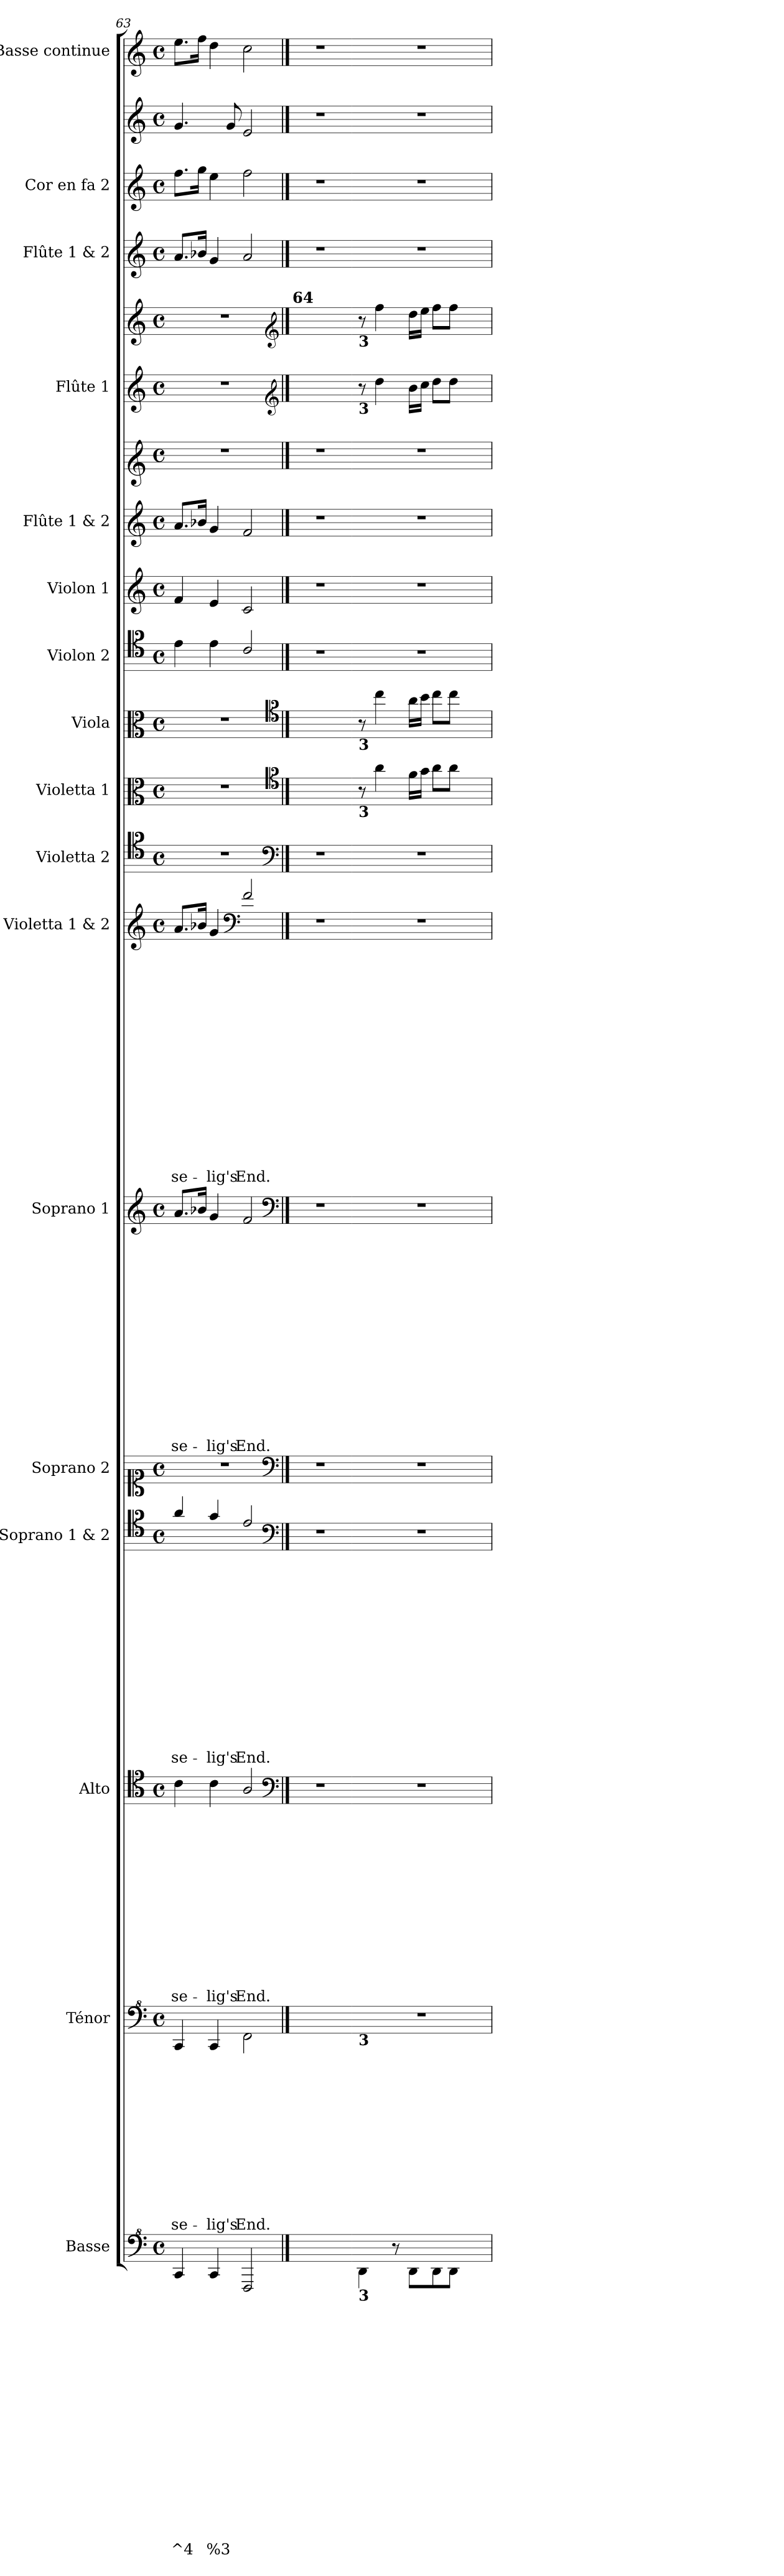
**kern	**text	**text	**text	**text	**text	**text	**text	**text	**text	**text	**text	**text	**text	**text	**text	**text	**text	**kern	**text	**text	**text	**text	**text	**text	**text	**text	**text	**text	**text	**text	**kern	**text	**text	**text	**text	**text	**text	**text	**text	**text	**text	**text	**text	**text	**kern	**text	**text	**text	**text	**text	**text	**text	**text	**text	**text	**text	**text	**text	**text	**kern	**kern	**text	**text	**text	**text	**text	**text	**text	**text	**text	**text	**text	**text	**text	**text	**text	**kern	**text	**text	**text	**text	**text	**text	**text	**text	**text	**text	**text	**text	**text	**text	**text	**text	**kern	**kern	**kern	**kern	**kern	**kern	**kern	**kern	**kern	**kern	**kern	**kern	**kern
*part17	*part17	*part17	*part17	*part17	*part17	*part17	*part17	*part17	*part17	*part17	*part17	*part17	*part17	*part17	*part17	*part17	*part17	*part16	*part16	*part16	*part16	*part16	*part16	*part16	*part16	*part16	*part16	*part16	*part16	*part16	*part15	*part15	*part15	*part15	*part15	*part15	*part15	*part15	*part15	*part15	*part15	*part15	*part15	*part15	*part14	*part14	*part14	*part14	*part14	*part14	*part14	*part14	*part14	*part14	*part14	*part14	*part14	*part14	*part14	*part13	*part12	*part12	*part12	*part12	*part12	*part12	*part12	*part12	*part12	*part12	*part12	*part12	*part12	*part12	*part12	*part12	*part11	*part11	*part11	*part11	*part11	*part11	*part11	*part11	*part11	*part11	*part11	*part11	*part11	*part11	*part11	*part11	*part11	*part10	*part9	*part8	*part7	*part6	*part5	*part5	*part4	*part4	*part3	*part2	*part2	*part1
*staff20	*staff20	*staff20	*staff20	*staff20	*staff20	*staff20	*staff20	*staff20	*staff20	*staff20	*staff20	*staff20	*staff20	*staff20	*staff20	*staff20	*staff20	*staff19	*staff19	*staff19	*staff19	*staff19	*staff19	*staff19	*staff19	*staff19	*staff19	*staff19	*staff19	*staff19	*staff18	*staff18	*staff18	*staff18	*staff18	*staff18	*staff18	*staff18	*staff18	*staff18	*staff18	*staff18	*staff18	*staff18	*staff17	*staff17	*staff17	*staff17	*staff17	*staff17	*staff17	*staff17	*staff17	*staff17	*staff17	*staff17	*staff17	*staff17	*staff17	*staff16	*staff15	*staff15	*staff15	*staff15	*staff15	*staff15	*staff15	*staff15	*staff15	*staff15	*staff15	*staff15	*staff15	*staff15	*staff15	*staff15	*staff14	*staff14	*staff14	*staff14	*staff14	*staff14	*staff14	*staff14	*staff14	*staff14	*staff14	*staff14	*staff14	*staff14	*staff14	*staff14	*staff14	*staff13	*staff12	*staff11	*staff10	*staff9	*staff8	*staff7	*staff6	*staff5	*staff4	*staff3	*staff2	*staff1
*I"Basse	*	*	*	*	*	*	*	*	*	*	*	*	*	*	*	*	*	*I"Ténor	*	*	*	*	*	*	*	*	*	*	*	*	*I"Alto	*	*	*	*	*	*	*	*	*	*	*	*	*	*I"Soprano 1 & 2	*	*	*	*	*	*	*	*	*	*	*	*	*	*	*I"Soprano 2	*I"Soprano 1	*	*	*	*	*	*	*	*	*	*	*	*	*	*	*	*I"Violetta 1 & 2	*	*	*	*	*	*	*	*	*	*	*	*	*	*	*	*	*I"Violetta 2	*I"Violetta 1	*I"Viola	*I"Violon 2	*I"Violon 1	*I"Flûte 1 & 2	*	*I"Flûte 1	*	*I"Flûte 1 & 2	*I"Cor en fa 2	*	*I"Basse continue
*I'Bas	*	*	*	*	*	*	*	*	*	*	*	*	*	*	*	*	*	*I'T	*	*	*	*	*	*	*	*	*	*	*	*	*I'A	*	*	*	*	*	*	*	*	*	*	*	*	*	*I'Pno	*	*	*	*	*	*	*	*	*	*	*	*	*	*	*I'S 2	*I'S 1	*	*	*	*	*	*	*	*	*	*	*	*	*	*	*	*	*	*	*	*	*	*	*	*	*	*	*	*	*	*	*	*	*I'Vta 2	*I'Vta 1	*I'Vla	*I'Vln 2	*I'Vln 1	*I'Vln 1	*	*I'Fl 1	*	*	*I'Cor 2	*	*I'BC
*clefF^4	*	*	*	*	*	*	*	*	*	*	*	*	*	*	*	*	*	*clefF^4	*	*	*	*	*	*	*	*	*	*	*	*	*clefC4	*	*	*	*	*	*	*	*	*	*	*	*	*	*clefC5	*	*	*	*	*	*	*	*	*	*	*	*	*	*	*clefC1	*clefG2	*	*	*	*	*	*	*	*	*	*	*	*	*	*	*	*clefG2	*	*	*	*	*	*	*	*	*	*	*	*	*	*	*	*	*clefC5	*clefC3	*clefC3	*clefC5	*clefG2	*clefG2	*clefG1	*clefG2	*clefG2	*clefG2	*clefG2	*clefG2	*clefG2
*ITrd7c12	*	*	*	*	*	*	*	*	*	*	*	*	*	*	*	*	*	*	*	*	*	*	*	*	*	*	*	*	*	*	*	*	*	*	*	*	*	*	*	*	*	*	*	*	*	*	*	*	*	*	*	*	*	*	*	*	*	*	*	*	*	*	*	*	*	*	*	*	*	*	*	*	*	*	*	*	*	*	*	*	*	*	*	*	*	*	*	*	*	*	*	*	*	*	*	*	*	*	*	*	*	*	*	*	*ITrd4c7	*ITrd4c7
*k[]	*	*	*	*	*	*	*	*	*	*	*	*	*	*	*	*	*	*k[]	*	*	*	*	*	*	*	*	*	*	*	*	*k[]	*	*	*	*	*	*	*	*	*	*	*	*	*	*k[]	*	*	*	*	*	*	*	*	*	*	*	*	*	*	*k[]	*k[]	*	*	*	*	*	*	*	*	*	*	*	*	*	*	*	*k[]	*	*	*	*	*	*	*	*	*	*	*	*	*	*	*	*	*k[]	*k[]	*k[]	*k[]	*k[]	*k[]	*k[]	*k[]	*k[]	*k[]	*k[]	*k[b-]	*k[b-]
*C:	*	*	*	*	*	*	*	*	*	*	*	*	*	*	*	*	*	*C:	*	*	*	*	*	*	*	*	*	*	*	*	*C:	*	*	*	*	*	*	*	*	*	*	*	*	*	*C:	*	*	*	*	*	*	*	*	*	*	*	*	*	*	*C:	*C:	*	*	*	*	*	*	*	*	*	*	*	*	*	*	*	*C:	*	*	*	*	*	*	*	*	*	*	*	*	*	*	*	*	*C:	*C:	*C:	*C:	*C:	*C:	*C:	*C:	*C:	*C:	*C:	*F:	*F:
*M4/4	*	*	*	*	*	*	*	*	*	*	*	*	*	*	*	*	*	*M4/4	*	*	*	*	*	*	*	*	*	*	*	*	*M4/4	*	*	*	*	*	*	*	*	*	*	*	*	*	*M4/4	*	*	*	*	*	*	*	*	*	*	*	*	*	*	*M4/4	*M4/4	*	*	*	*	*	*	*	*	*	*	*	*	*	*	*	*M4/4	*	*	*	*	*	*	*	*	*	*	*	*	*	*	*	*	*M4/4	*M4/4	*M4/4	*M4/4	*M4/4	*M4/4	*M4/4	*M4/4	*M4/4	*M4/4	*M4/4	*M4/4	*M4/4
*met(c)	*	*	*	*	*	*	*	*	*	*	*	*	*	*	*	*	*	*met(c)	*	*	*	*	*	*	*	*	*	*	*	*	*met(c)	*	*	*	*	*	*	*	*	*	*	*	*	*	*met(c)	*	*	*	*	*	*	*	*	*	*	*	*	*	*	*met(c)	*met(c)	*	*	*	*	*	*	*	*	*	*	*	*	*	*	*	*met(c)	*	*	*	*	*	*	*	*	*	*	*	*	*	*	*	*	*met(c)	*met(c)	*met(c)	*met(c)	*met(c)	*met(c)	*met(c)	*met(c)	*met(c)	*met(c)	*met(c)	*met(c)	*met(c)
=63	=63	=63	=63	=63	=63	=63	=63	=63	=63	=63	=63	=63	=63	=63	=63	=63	=63	=63	=63	=63	=63	=63	=63	=63	=63	=63	=63	=63	=63	=63	=63	=63	=63	=63	=63	=63	=63	=63	=63	=63	=63	=63	=63	=63	=63	=63	=63	=63	=63	=63	=63	=63	=63	=63	=63	=63	=63	=63	=63	=63	=63	=63	=63	=63	=63	=63	=63	=63	=63	=63	=63	=63	=63	=63	=63	=63	=63	=63	=63	=63	=63	=63	=63	=63	=63	=63	=63	=63	=63	=63	=63	=63	=63	=63	=63	=63	=63	=63	=63	=63	=63	=63	=63	=63	=63	=63
4CC/	.	.	.	.	.	.	.	.	.	.	.	.	.	.	.	.	^4	4C/	.	.	.	.	.	.	.	.	.	.	.	se-	4c\	.	.	.	.	.	.	.	.	.	.	.	.	se-	4f/	.	.	.	.	.	.	.	.	.	.	.	.	.	se-	1r	8.a/L	.	.	.	.	.	.	.	.	.	.	.	.	.	.	se-	8.a/L	.	.	.	.	.	.	.	.	.	.	.	.	.	.	.	se-	1r	1r	1r	4c\	4f/	8.a/L	1r	1r	1r	8.a/L	8.ff\L	4.c/	8.a\L
.	.	.	.	.	.	.	.	.	.	.	.	.	.	.	.	.	.	.	.	.	.	.	.	.	.	.	.	.	.	.	.	.	.	.	.	.	.	.	.	.	.	.	.	.	.	.	.	.	.	.	.	.	.	.	.	.	.	.	.	.	16b-/Jk	.	.	.	.	.	.	.	.	.	.	.	.	.	.	.	16b-/Jk	.	.	.	.	.	.	.	.	.	.	.	.	.	.	.	.	.	.	.	.	.	16b-/Jk	.	.	.	16b-/Jk	16gg\Jk	.	16b-\Jk
4CC/	.	.	.	.	.	.	.	.	.	.	.	.	.	.	.	.	%3	4C/	.	.	.	.	.	.	.	.	.	.	.	-lig's	4c\	.	.	.	.	.	.	.	.	.	.	.	.	-lig's	4e/	.	.	.	.	.	.	.	.	.	.	.	.	.	-lig's	.	4g/	.	.	.	.	.	.	.	.	.	.	.	.	.	.	-lig's	4g/	.	.	.	.	.	.	.	.	.	.	.	.	.	.	.	-lig's	.	.	.	4c\	4e/	4g/	.	.	.	4g/	4ee\	.	4g\
.	.	.	.	.	.	.	.	.	.	.	.	.	.	.	.	.	.	.	.	.	.	.	.	.	.	.	.	.	.	.	.	.	.	.	.	.	.	.	.	.	.	.	.	.	.	.	.	.	.	.	.	.	.	.	.	.	.	.	.	.	.	.	.	.	.	.	.	.	.	.	.	.	.	.	.	.	.	.	.	.	.	.	.	.	.	.	.	.	.	.	.	.	.	.	.	.	.	.	.	.	.	.	.	.	8c/	.
*	*	*	*	*	*	*	*	*	*	*	*	*	*	*	*	*	*	*	*	*	*	*	*	*	*	*	*	*	*	*	*	*	*	*	*	*	*	*	*	*	*	*	*	*	*	*	*	*	*	*	*	*	*	*	*	*	*	*	*	*	*	*	*	*	*	*	*	*	*	*	*	*	*	*	*	*	*clefF4	*	*	*	*	*	*	*	*	*	*	*	*	*	*	*	*	*	*	*	*	*	*	*	*	*	*	*	*	*
2FFF/	.	.	.	.	.	.	.	.	.	.	.	.	.	.	.	.	.	2F\	.	.	.	.	.	.	.	.	.	.	.	End.	2A/	.	.	.	.	.	.	.	.	.	.	.	.	End.	2c/	.	.	.	.	.	.	.	.	.	.	.	.	.	End.	.	2f/	.	.	.	.	.	.	.	.	.	.	.	.	.	.	End.	2f/	.	.	.	.	.	.	.	.	.	.	.	.	.	.	.	End.	.	.	.	2A/	2c/	2f/	.	.	.	2a/	2ff\	2A/	2f\
*	*	*	*	*	*	*	*	*	*	*	*	*	*	*	*	*	*	*	*	*	*	*	*	*	*	*	*	*	*	*	*clefF4	*	*	*	*	*	*	*	*	*	*	*	*	*	*clefF4	*	*	*	*	*	*	*	*	*	*	*	*	*	*	*clefF4	*clefF4	*	*	*	*	*	*	*	*	*	*	*	*	*	*	*	*	*	*	*	*	*	*	*	*	*	*	*	*	*	*	*	*	*clefF4	*clefC5	*clefC5	*	*	*	*	*clefG1	*clefG1	*	*	*	*
!!LO:PB:g=z
==1X	==1X	==1X	==1X	==1X	==1X	==1X	==1X	==1X	==1X	==1X	==1X	==1X	==1X	==1X	==1X	==1X	==1X	==1X	==1X	==1X	==1X	==1X	==1X	==1X	==1X	==1X	==1X	==1X	==1X	==1X	==1X	==1X	==1X	==1X	==1X	==1X	==1X	==1X	==1X	==1X	==1X	==1X	==1X	==1X	==1X	==1X	==1X	==1X	==1X	==1X	==1X	==1X	==1X	==1X	==1X	==1X	==1X	==1X	==1X	==1X	==1X	==1X	==1X	==1X	==1X	==1X	==1X	==1X	==1X	==1X	==1X	==1X	==1X	==1X	==1X	==1X	==1X	==1X	==1X	==1X	==1X	==1X	==1X	==1X	==1X	==1X	==1X	==1X	==1X	==1X	==1X	==1X	==1X	==1X	==1X	==1X	==1X	==1X	==1X	==1X	==1X	==1X	==1X	==1X	==1X	==1X
!	!	!	!	!	!	!	!	!	!	!	!	!	!	!	!	!	!	!	!	!	!	!	!	!	!	!	!	!	!	!	!	!	!	!	!	!	!	!	!	!	!	!	!	!	!	!	!	!	!	!	!	!	!	!	!	!	!	!	!	!	!	!	!	!	!	!	!	!	!	!	!	!	!	!	!	!	!	!	!	!	!	!	!	!	!	!	!	!	!	!	!	!	!	!	!	!	!	!	!	!	!	!LO:TX:a:B:t=64	!	!	!	!
1ryy	.	.	.	.	.	.	.	.	.	.	.	.	.	.	.	.	.	1ryy	.	.	.	.	.	.	.	.	.	.	.	.	1r	.	.	.	.	.	.	.	.	.	.	.	.	.	1r	.	.	.	.	.	.	.	.	.	.	.	.	.	.	1r	1r	.	.	.	.	.	.	.	.	.	.	.	.	.	.	.	1r	.	.	.	.	.	.	.	.	.	.	.	.	.	.	.	.	1r	1ryy	1ryy	1r	1r	1r	1r	1ryy	1ryy	1r	1r	1r	1r
=64-	=64-	=64-	=64-	=64-	=64-	=64-	=64-	=64-	=64-	=64-	=64-	=64-	=64-	=64-	=64-	=64-	=64-	=64-	=64-	=64-	=64-	=64-	=64-	=64-	=64-	=64-	=64-	=64-	=64-	=64-	=64-	=64-	=64-	=64-	=64-	=64-	=64-	=64-	=64-	=64-	=64-	=64-	=64-	=64-	=64-	=64-	=64-	=64-	=64-	=64-	=64-	=64-	=64-	=64-	=64-	=64-	=64-	=64-	=64-	=64-	=64-	=64-	=64-	=64-	=64-	=64-	=64-	=64-	=64-	=64-	=64-	=64-	=64-	=64-	=64-	=64-	=64-	=64-	=64-	=64-	=64-	=64-	=64-	=64-	=64-	=64-	=64-	=64-	=64-	=64-	=64-	=64-	=64-	=64-	=64-	=64-	=64-	=64-	=64-	=64-	=64-	=64-	=64-	=64-	=64-	=64-
*k[]	*	*	*	*	*	*	*	*	*	*	*	*	*	*	*	*	*	*k[]	*	*	*	*	*	*	*	*	*	*	*	*	*k[]	*	*	*	*	*	*	*	*	*	*	*	*	*	*k[]	*	*	*	*	*	*	*	*	*	*	*	*	*	*	*k[]	*k[]	*	*	*	*	*	*	*	*	*	*	*	*	*	*	*	*k[]	*	*	*	*	*	*	*	*	*	*	*	*	*	*	*	*	*k[]	*k[]	*k[]	*k[]	*k[]	*k[]	*k[]	*k[]	*k[]	*k[]	*k[]	*k[b-]	*k[b-]
*C:	*	*	*	*	*	*	*	*	*	*	*	*	*	*	*	*	*	*C:	*	*	*	*	*	*	*	*	*	*	*	*	*C:	*	*	*	*	*	*	*	*	*	*	*	*	*	*C:	*	*	*	*	*	*	*	*	*	*	*	*	*	*	*C:	*C:	*	*	*	*	*	*	*	*	*	*	*	*	*	*	*	*C:	*	*	*	*	*	*	*	*	*	*	*	*	*	*	*	*	*C:	*C:	*C:	*C:	*C:	*C:	*C:	*C:	*C:	*C:	*C:	*F:	*F:
!	!	!	!	!	!	!	!	!	!	!	!	!	!	!	!	!	!	!	!	!	!	!	!	!	!	!	!	!	!	!	!	!	!	!	!	!	!	!	!	!	!	!	!	!	!	!	!	!	!	!	!	!	!	!	!	!	!	!	!	!	!	!	!	!	!	!	!	!	!	!	!	!	!	!	!	!	!	!	!	!	!	!	!	!	!	!	!	!	!	!	!	!	!	!	!	!	!	!	!	!	!	!LO:TX:b:B:t=3	!	!	!	!
!	!	!	!	!	!	!	!	!	!	!	!	!	!	!	!	!	!	!	!	!	!	!	!	!	!	!	!	!	!	!	!	!	!	!	!	!	!	!	!	!	!	!	!	!	!	!	!	!	!	!	!	!	!	!	!	!	!	!	!	!	!	!	!	!	!	!	!	!	!	!	!	!	!	!	!	!	!	!	!	!	!	!	!	!	!	!	!	!	!	!	!	!	!	!	!	!	!	!	!	!	!LO:TX:b:B:t=3	!	!	!	!	!
!	!	!	!	!	!	!	!	!	!	!	!	!	!	!	!	!	!	!	!	!	!	!	!	!	!	!	!	!	!	!	!	!	!	!	!	!	!	!	!	!	!	!	!	!	!	!	!	!	!	!	!	!	!	!	!	!	!	!	!	!	!	!	!	!	!	!	!	!	!	!	!	!	!	!	!	!	!	!	!	!	!	!	!	!	!	!	!	!	!	!	!	!	!	!	!	!LO:TX:b:B:t=3	!	!	!	!	!	!	!	!	!	!
!	!	!	!	!	!	!	!	!	!	!	!	!	!	!	!	!	!	!	!	!	!	!	!	!	!	!	!	!	!	!	!	!	!	!	!	!	!	!	!	!	!	!	!	!	!	!	!	!	!	!	!	!	!	!	!	!	!	!	!	!	!	!	!	!	!	!	!	!	!	!	!	!	!	!	!	!	!	!	!	!	!	!	!	!	!	!	!	!	!	!	!	!	!	!	!LO:TX:b:B:t=3	!	!	!	!	!	!	!	!	!	!	!
!	!	!	!	!	!	!	!	!	!	!	!	!	!	!	!	!	!	!LO:TX:b:B:t=3	!	!	!	!	!	!	!	!	!	!	!	!	!	!	!	!	!	!	!	!	!	!	!	!	!	!	!	!	!	!	!	!	!	!	!	!	!	!	!	!	!	!	!	!	!	!	!	!	!	!	!	!	!	!	!	!	!	!	!	!	!	!	!	!	!	!	!	!	!	!	!	!	!	!	!	!	!	!	!	!	!	!	!	!	!	!	!	!
!LO:TX:b:B:t=3	!	!	!	!	!	!	!	!	!	!	!	!	!	!	!	!	!	!	!	!	!	!	!	!	!	!	!	!	!	!	!	!	!	!	!	!	!	!	!	!	!	!	!	!	!	!	!	!	!	!	!	!	!	!	!	!	!	!	!	!	!	!	!	!	!	!	!	!	!	!	!	!	!	!	!	!	!	!	!	!	!	!	!	!	!	!	!	!	!	!	!	!	!	!	!	!	!	!	!	!	!	!	!	!	!	!
4DD\	.	.	.	.	.	.	.	.	.	.	.	.	.	.	.	.	.	1r	.	.	.	.	.	.	.	.	.	.	.	.	1r	.	.	.	.	.	.	.	.	.	.	.	.	.	1r	.	.	.	.	.	.	.	.	.	.	.	.	.	.	1r	1r	.	.	.	.	.	.	.	.	.	.	.	.	.	.	.	1r	.	.	.	.	.	.	.	.	.	.	.	.	.	.	.	.	1r	8r	8r	1r	1r	1r	1r	8r	8r	1r	1r	1r	1r
.	.	.	.	.	.	.	.	.	.	.	.	.	.	.	.	.	.	.	.	.	.	.	.	.	.	.	.	.	.	.	.	.	.	.	.	.	.	.	.	.	.	.	.	.	.	.	.	.	.	.	.	.	.	.	.	.	.	.	.	.	.	.	.	.	.	.	.	.	.	.	.	.	.	.	.	.	.	.	.	.	.	.	.	.	.	.	.	.	.	.	.	.	.	.	4f\	4a\	.	.	.	.	4ff\	4aa\	.	.	.	.
8r	.	.	.	.	.	.	.	.	.	.	.	.	.	.	.	.	.	.	.	.	.	.	.	.	.	.	.	.	.	.	.	.	.	.	.	.	.	.	.	.	.	.	.	.	.	.	.	.	.	.	.	.	.	.	.	.	.	.	.	.	.	.	.	.	.	.	.	.	.	.	.	.	.	.	.	.	.	.	.	.	.	.	.	.	.	.	.	.	.	.	.	.	.	.	.	.	.	.	.	.	.	.	.	.	.	.
8DD\L	.	.	.	.	.	.	.	.	.	.	.	.	.	.	.	.	.	.	.	.	.	.	.	.	.	.	.	.	.	.	.	.	.	.	.	.	.	.	.	.	.	.	.	.	.	.	.	.	.	.	.	.	.	.	.	.	.	.	.	.	.	.	.	.	.	.	.	.	.	.	.	.	.	.	.	.	.	.	.	.	.	.	.	.	.	.	.	.	.	.	.	.	.	.	16d\LL	16f\LL	.	.	.	.	16dd\LL	16ff\LL	.	.	.	.
.	.	.	.	.	.	.	.	.	.	.	.	.	.	.	.	.	.	.	.	.	.	.	.	.	.	.	.	.	.	.	.	.	.	.	.	.	.	.	.	.	.	.	.	.	.	.	.	.	.	.	.	.	.	.	.	.	.	.	.	.	.	.	.	.	.	.	.	.	.	.	.	.	.	.	.	.	.	.	.	.	.	.	.	.	.	.	.	.	.	.	.	.	.	.	16e\JJ	16g\JJ	.	.	.	.	16ee\JJ	16gg\JJ	.	.	.	.
8DD\	.	.	.	.	.	.	.	.	.	.	.	.	.	.	.	.	.	.	.	.	.	.	.	.	.	.	.	.	.	.	.	.	.	.	.	.	.	.	.	.	.	.	.	.	.	.	.	.	.	.	.	.	.	.	.	.	.	.	.	.	.	.	.	.	.	.	.	.	.	.	.	.	.	.	.	.	.	.	.	.	.	.	.	.	.	.	.	.	.	.	.	.	.	.	8f\L	8a\L	.	.	.	.	8ff\L	8aa\L	.	.	.	.
8DD\J	.	.	.	.	.	.	.	.	.	.	.	.	.	.	.	.	.	.	.	.	.	.	.	.	.	.	.	.	.	.	.	.	.	.	.	.	.	.	.	.	.	.	.	.	.	.	.	.	.	.	.	.	.	.	.	.	.	.	.	.	.	.	.	.	.	.	.	.	.	.	.	.	.	.	.	.	.	.	.	.	.	.	.	.	.	.	.	.	.	.	.	.	.	.	8f\J	8a\J	.	.	.	.	8ff\J	8aa\J	.	.	.	.
4ryy	.	.	.	.	.	.	.	.	.	.	.	.	.	.	.	.	.	.	.	.	.	.	.	.	.	.	.	.	.	.	.	.	.	.	.	.	.	.	.	.	.	.	.	.	.	.	.	.	.	.	.	.	.	.	.	.	.	.	.	.	.	.	.	.	.	.	.	.	.	.	.	.	.	.	.	.	.	.	.	.	.	.	.	.	.	.	.	.	.	.	.	.	.	.	4ryy	4ryy	.	.	.	.	4ryy	4ryy	.	.	.	.
=	=	=	=	=	=	=	=	=	=	=	=	=	=	=	=	=	=	=	=	=	=	=	=	=	=	=	=	=	=	=	=	=	=	=	=	=	=	=	=	=	=	=	=	=	=	=	=	=	=	=	=	=	=	=	=	=	=	=	=	=	=	=	=	=	=	=	=	=	=	=	=	=	=	=	=	=	=	=	=	=	=	=	=	=	=	=	=	=	=	=	=	=	=	=	=	=	=	=	=	=	=	=	=	=	=	=
*-	*-	*-	*-	*-	*-	*-	*-	*-	*-	*-	*-	*-	*-	*-	*-	*-	*-	*-	*-	*-	*-	*-	*-	*-	*-	*-	*-	*-	*-	*-	*-	*-	*-	*-	*-	*-	*-	*-	*-	*-	*-	*-	*-	*-	*-	*-	*-	*-	*-	*-	*-	*-	*-	*-	*-	*-	*-	*-	*-	*-	*-	*-	*-	*-	*-	*-	*-	*-	*-	*-	*-	*-	*-	*-	*-	*-	*-	*-	*-	*-	*-	*-	*-	*-	*-	*-	*-	*-	*-	*-	*-	*-	*-	*-	*-	*-	*-	*-	*-	*-	*-	*-	*-	*-	*-	*-
